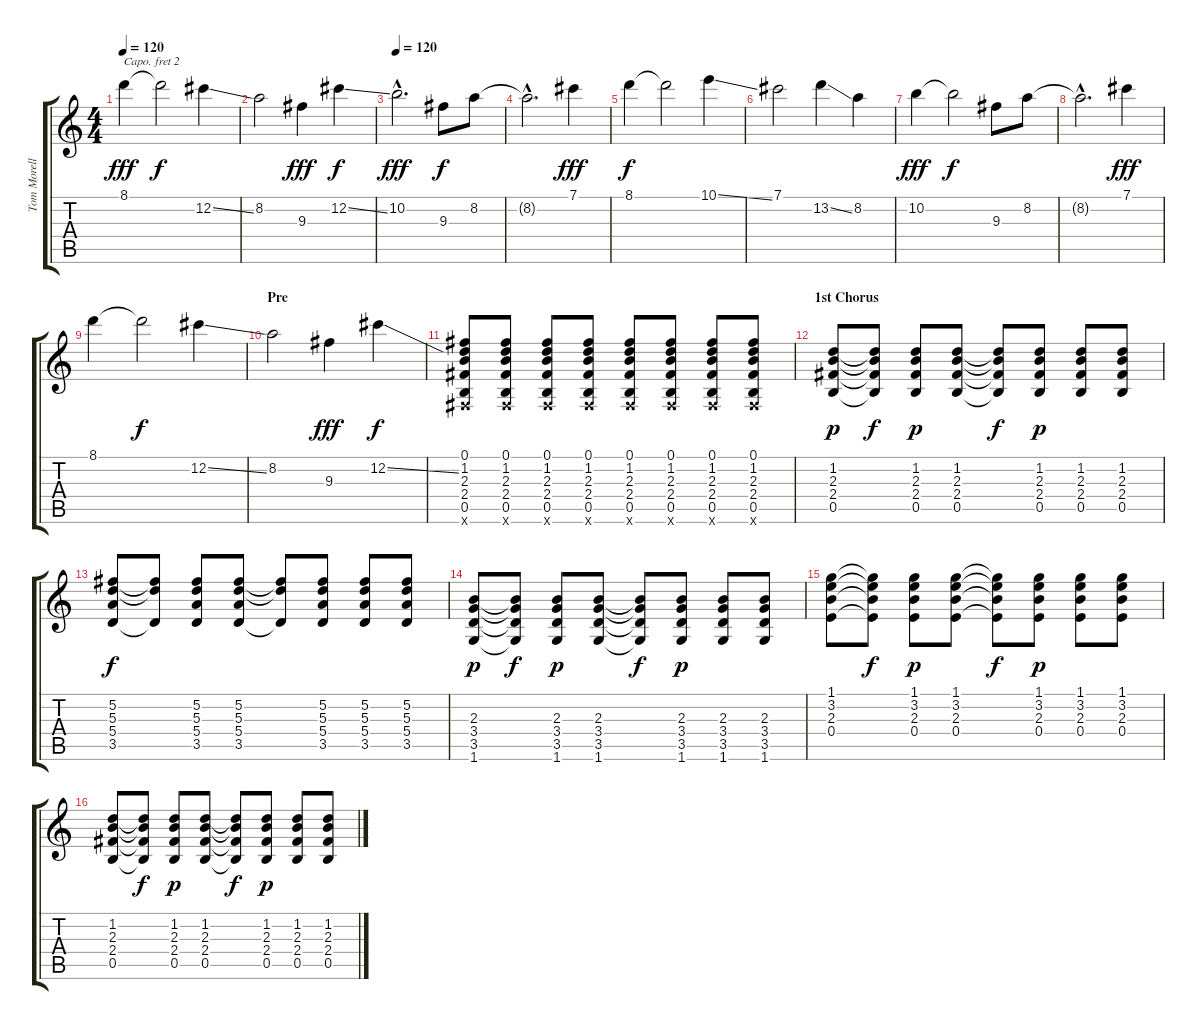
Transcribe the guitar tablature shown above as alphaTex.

\track ("Tom Morello" "Tom Morell") {instrument electricguitarjazz}
\staff {score tabs}
\capo 2
\tuning (E4 B3 G3 D3 A2 E2) {hide}
\ts (4 4)
\tempo 120
\clef g2
\ks c
8.1.4{dy fff} 8.1{t}.2{dy f} 12.2{ss}.4 |
8.2.2 9.3.4{dy fff} 12.2{ss}.4{dy f} |
\tempo 120
10.2{hac}.2{d dy fff} 9.3.8{dy f} 8.2.8 |
8.2{hac t}.2{d} 7.1.4{dy fff} |
8.1.4{dy f} 8.1{t}.2 10.1{ss}.4 |
7.1.2 13.2{ss}.4 8.2.4 |
10.2.4{dy fff} 10.2{t}.2{dy f} 9.3.8 8.2.8 |
8.2{hac t}.2{d} 7.1.4{dy fff} |
8.1.4 8.1{t}.2{dy f} 12.2{ss}.4 |
\section ("" "Pre")
8.2.2 9.3.4{dy fff} 12.2{ss}.4{dy f} |
(0.1 1.2 2.3 2.4 0.5 0.6{x}).8 (0.1 1.2 2.3 2.4 0.5 0.6{x}).8 (0.1 1.2 2.3 2.4 0.5 0.6{x}).8 (0.1 1.2 2.3 2.4 0.5 0.6{x}).8 (0.1 1.2 2.3 2.4 0.5 0.6{x}).8 (0.1 1.2 2.3 2.4 0.5 0.6{x}).8 (0.1 1.2 2.3 2.4 0.5 0.6{x}).8 (0.1 1.2 2.3 2.4 0.5 0.6{x}).8 |
\section ("" "1st Chorus")
(1.2 2.3 2.4 0.5).8{dy p instrument distortionguitar} (1.2{t} 2.3{t} 2.4{t} 0.5{t}).8{dy f} (1.2 2.3 2.4 0.5).8{dy p} (1.2 2.3 2.4 0.5).8 (1.2{t} 2.3{t} 2.4{t} 0.5{t}).8{dy f} (1.2 2.3 2.4 0.5).8{dy p} (1.2 2.3 2.4 0.5).8 (1.2 2.3 2.4 0.5).8 |
(5.2 5.3 5.4 3.5).8{dy f} (5.2{t} 5.3{t} 3.5{t}).8 (5.2 5.3 5.4 3.5).8 (5.2 5.3 5.4 3.5).8 (5.2{t} 5.3{t} 3.5{t}).8 (5.2 5.3 5.4 3.5).8 (5.2 5.3 5.4 3.5).8 (5.2 5.3 5.4 3.5).8 |
(2.3 3.4 3.5 1.6).8{dy p} (2.3{t} 3.4{t} 3.5{t} 1.6{t}).8{dy f} (2.3 3.4 3.5 1.6).8{dy p} (2.3 3.4 3.5 1.6).8 (2.3{t} 3.4{t} 3.5{t} 1.6{t}).8{dy f} (2.3 3.4 3.5 1.6).8{dy p} (2.3 3.4 3.5 1.6).8 (2.3 3.4 3.5 1.6).8 |
(1.1 3.2 2.3 0.4).8 (1.1{t} 3.2{t} 2.3{t} 0.4{t}).8{dy f} (1.1 3.2 2.3 0.4).8{dy p} (1.1 3.2 2.3 0.4).8 (1.1{t} 3.2{t} 2.3{t} 0.4{t}).8{dy f} (1.1 3.2 2.3 0.4).8{dy p} (1.1 3.2 2.3 0.4).8 (1.1 3.2 2.3 0.4).8 |
(1.2 2.3 2.4 0.5).8{instrument distortionguitar} (1.2{t} 2.3{t} 2.4{t} 0.5{t}).8{dy f} (1.2 2.3 2.4 0.5).8{dy p} (1.2 2.3 2.4 0.5).8 (1.2{t} 2.3{t} 2.4{t} 0.5{t}).8{dy f} (1.2 2.3 2.4 0.5).8{dy p} (1.2 2.3 2.4 0.5).8 (1.2 2.3 2.4 0.5).8
